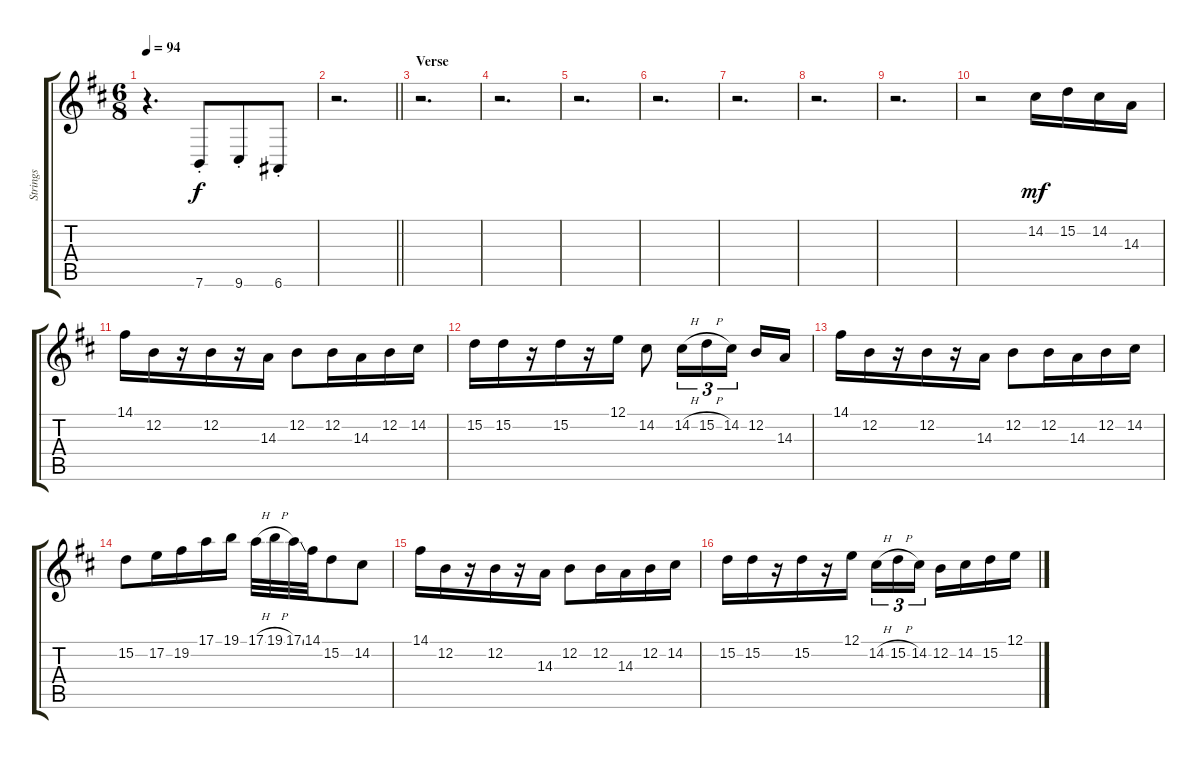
\track ("Strings" "Strings") {instrument stringensemble1}
\staff {score tabs}
\tuning (E4 B3 G3 D3 A2 E2) {hide}
\ts (6 8)
\tempo 94
\clef g2
\ks bminor
r.4{d dy f} 7.6{st}.8 9.6{st}.8 6.6{st}.8 |
\barLineRight lightlight
r.2{d} |
\section ("" "Verse")
r.2{d} |
r.2{d} |
r.2{d} |
r.2{d} |
r.2{d} |
r.2{d} |
r.2{d} |
r.2 14.2.16{dy mf} 15.2.16 14.2.16 14.3.16 |
14.1.16 12.2.16 r.16 12.2.16 r.16 14.3.16 12.2.8 12.2.16 14.3.16 12.2.16 14.2.16 |
15.2.16 15.2.16 r.16 15.2.16 r.16 12.1.16 14.2.8 14.2{h}.16{tu (3 2)} 15.2{h}.16{tu (3 2)} 14.2.16{tu (3 2) beam splitsecondary} 12.2.16 14.3.16 |
14.1.16 12.2.16 r.16 12.2.16 r.16 14.3.16 12.2.8 12.2.16 14.3.16 12.2.16 14.2.16 |
15.2.8 17.2.16 19.2.16 17.1.16 19.1.16 17.1{h}.32 19.1{h}.32 17.1{ss}.32 14.1.32 15.2.8 14.2.8 |
14.1.16 12.2.16 r.16 12.2.16 r.16 14.3.16 12.2.8 12.2.16 14.3.16 12.2.16 14.2.16 |
15.2.16 15.2.16 r.16 15.2.16 r.16 12.1.16 14.2{h}.16{tu (3 2)} 15.2{h}.16{tu (3 2)} 14.2.16{tu (3 2) beam splitsecondary} 12.2.16 14.2.16 15.2.16 12.1.16
